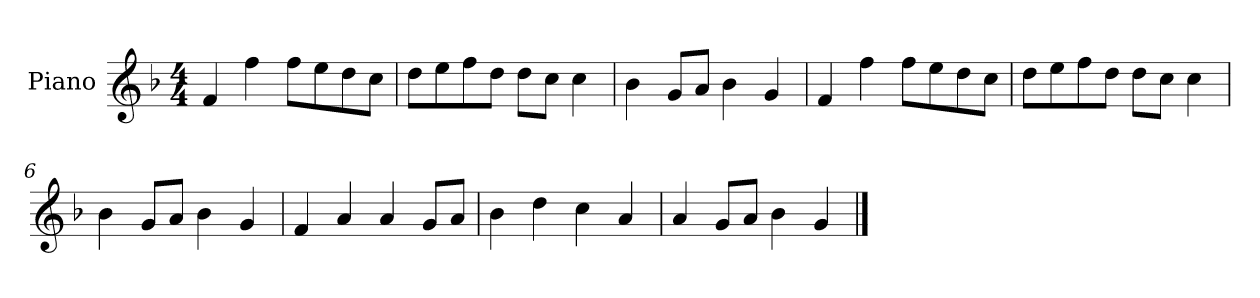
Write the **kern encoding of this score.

**kern
*part1
*staff1
*I"Piano
*I'P-no
*clefG2
*k[b-]
*M4/4
*MM90
=1
4f/
4ff\
8ff\L
8ee\
8dd\
8cc\J
=2
8dd\L
8ee\
8ff\
8dd\J
8dd\L
8cc\J
4cc\
=3
4b-\
8g/L
8a/J
4b-\
4g/
=4
4f/
4ff\
8ff\L
8ee\
8dd\
8cc\J
=5
8dd\L
8ee\
8ff\
8dd\J
8dd\L
8cc\J
4cc\
=6
4b-\
8g/L
8a/J
4b-\
4g/
!!LO:LB:g=z
=7
4f/
4a/
4a/
8g/L
8a/J
=8
4b-\
4dd\
4cc\
4a/
=9
4a/
8g/L
8a/J
4b-\
4g/
==
*-
